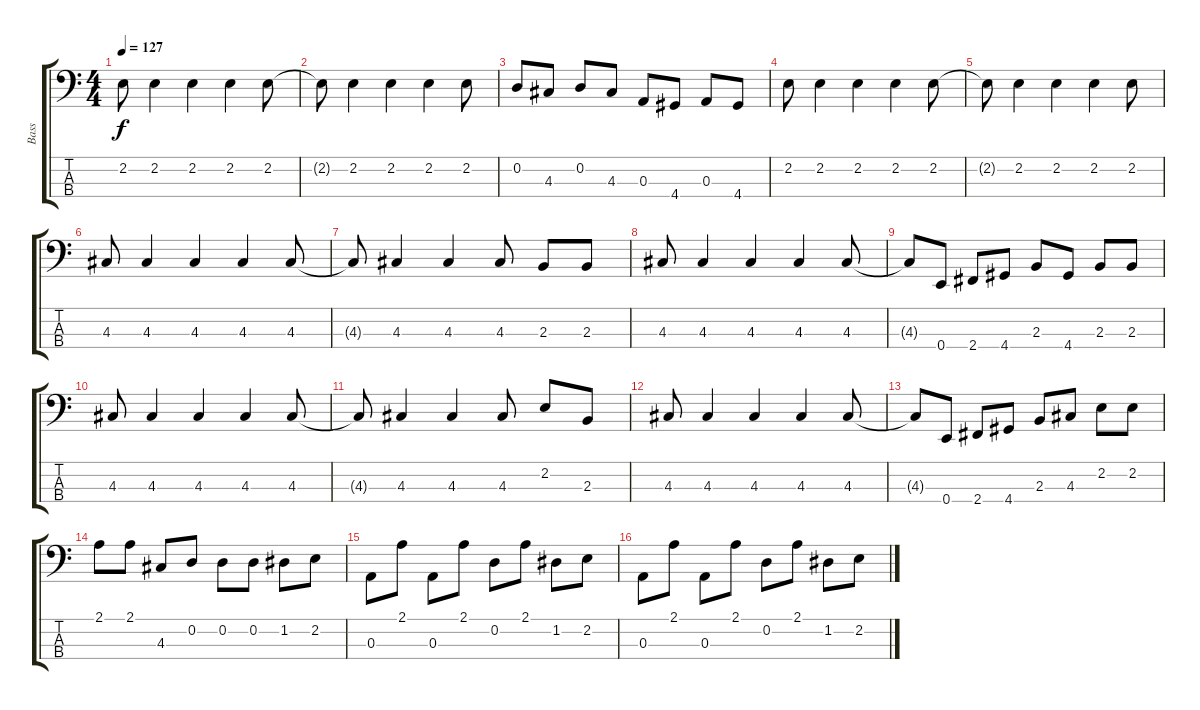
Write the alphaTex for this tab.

\track ("Bass" "Bass") {instrument electricbassfinger}
\staff {score tabs}
\tuning (G2 D2 A1 E1) {hide}
\ts (4 4)
\tempo 127
\clef f4
\ks c
2.2.8{dy f} 2.2.4 2.2.4 2.2.4 2.2.8 |
2.2{t}.8 2.2.4 2.2.4 2.2.4 2.2.8 |
0.2.8 4.3.8 0.2.8 4.3.8 0.3.8 4.4.8 0.3.8 4.4.8 |
2.2.8 2.2.4 2.2.4 2.2.4 2.2.8 |
2.2{t}.8 2.2.4 2.2.4 2.2.4 2.2.8 |
4.3.8 4.3.4 4.3.4 4.3.4 4.3.8 |
4.3{t}.8 4.3.4 4.3.4 4.3.8 2.3.8 2.3.8 |
4.3.8 4.3.4 4.3.4 4.3.4 4.3.8 |
4.3{t}.8 0.4.8 2.4.8 4.4.8 2.3.8 4.4.8 2.3.8 2.3.8 |
4.3.8 4.3.4 4.3.4 4.3.4 4.3.8 |
4.3{t}.8 4.3.4 4.3.4 4.3.8 2.2.8 2.3.8 |
4.3.8 4.3.4 4.3.4 4.3.4 4.3.8 |
4.3{t}.8 0.4.8 2.4.8 4.4.8 2.3.8 4.3.8 2.2.8 2.2.8 |
2.1.8 2.1.8 4.3.8 0.2.8 0.2.8 0.2.8 1.2.8 2.2.8 |
0.3.8 2.1.8 0.3.8 2.1.8 0.2.8 2.1.8 1.2.8 2.2.8 |
0.3.8 2.1.8 0.3.8 2.1.8 0.2.8 2.1.8 1.2.8 2.2.8
